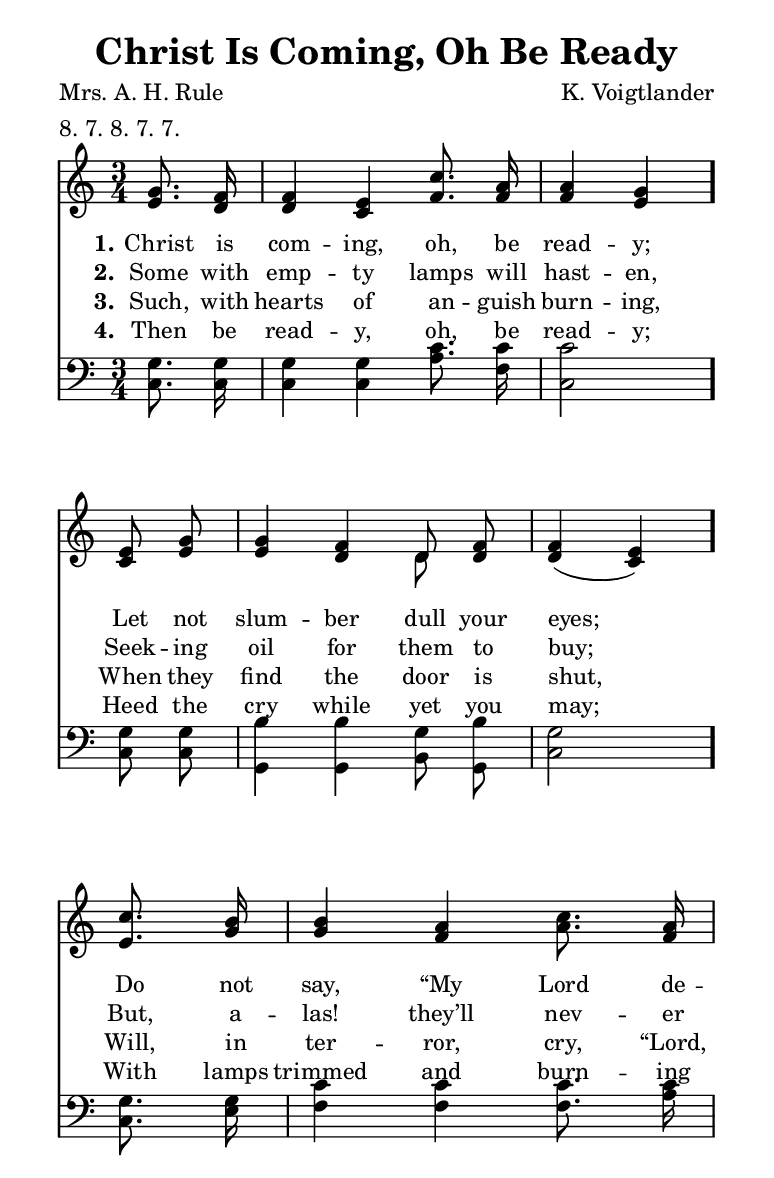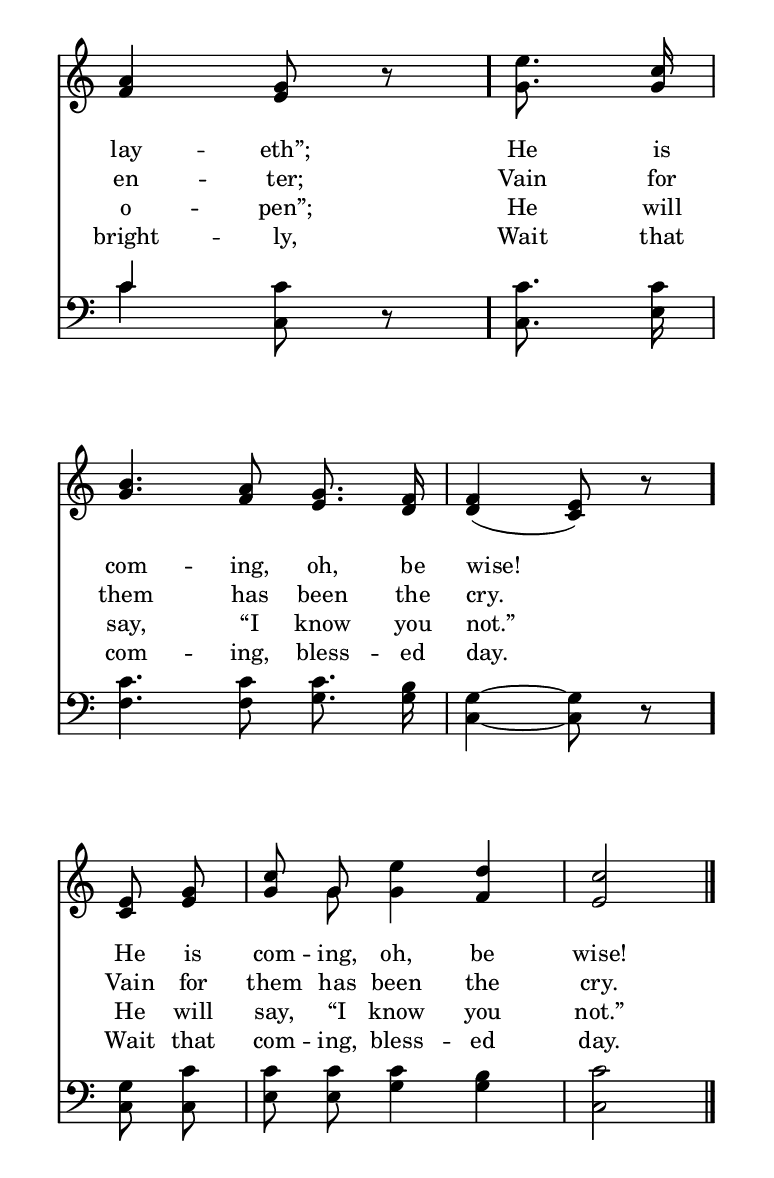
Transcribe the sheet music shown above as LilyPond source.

\include "common/global.ily"
\paper {
  \include "common/paper.ily"
  ragged-bottom = ##t
  ragged-last-bottom = ##t
  systems-per-page = 3
system-system-spacing.padding = 11

}

\header{
  %gospel
  hymnnumber = "70"
  title = "Christ Is Coming, Oh Be Ready"
  tunename = "Laßt mich gehen"
  meter = "8. 7. 8. 7. 7." % original has 8. 7. 8. 7.
  poet = "Mrs. A. H. Rule"
  composer = "K. Voigtlander"
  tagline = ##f
}

% for fermata in MIDI
ta = { \tempo 4=70 }
tb = { \tempo 4=35 }

patternAA = { c8. c16 | c4 c4 c8. c16 | c4 c4 }
patternAB = { c8. c16 | c4 c4 c8. c16 | c2 }
patternAC = { c8. c16 | c4 c4 c8. c16 | c4 c8 c8 }
patternAD = { c8. c16 | c4. c8 c8. c16 | c4 c8 c8 }

patternBA = { c8 c8 | c4 c4 c8 c8 | c4 c4 }
patternBB = { c8 c8 | c4 c4 c8 c8 | c2 }

patternCA = { c8 c8 | c8 c8 c4 c4 | c2 }

global = {
  \include "common/overrides.ily"
  \override Staff.TimeSignature.style = #'numbered
  \time 3/4
  \override Score.MetronomeMark.transparent = ##t % hide all fermata changes too
  \ta
  \key c \major
  \partial 4
  \autoBeamOff
}

notesSoprano = {
\global
\relative c'' {

  \changePitch \patternAA { g f | f e c' a | a g }
  \changePitch \patternBA { e g | g f d f | f( e) }
  \changePitch \patternAC { c' b | b a c a | a g r }
  \changePitch \patternAD { e' c | b a g f | f( e) r }
  \changePitch \patternCA { e g | c g e' d | c }

  \bar "|."

}
}

notesAlto = {
\global
\relative e' {

  \changePitch \patternAA { e d | d c f f | f e }
  \changePitch \patternBA { c e | e d d d | d( c) }
  \changePitch \patternAC { e g | g f a f | f e r }
  \changePitch \patternAD { g g | g f e d | d( c) r }
  \changePitch \patternCA { c e | g g g f | e }

}
}

notesTenor = {
\global
\relative a {

  \changePitch \patternAB { g g | g g c c | c }
  \changePitch \patternBB { g g | b b g b | g }
  \changePitch \patternAC { g g | c c c c | c c r }
  \changePitch \patternAD { c c | c c c b | g ~ g r }
  \changePitch \patternCA { g c | c c c b | c }

}
}

notesBass = {
\global
\relative f {

  \changePitch \patternAB { c c | c c a' f | c }
  \changePitch \patternBB { c c | g g b g | c }
  \changePitch \patternAC { c e | f f f a | c c, r }
  \changePitch \patternAD { c e | f f g g | c, ~ c r }
  \changePitch \patternCA { c c | e e g g | c, }

}
}

wordsA = \lyricmode {
\set stanza = "1."

Christ is com -- ing, oh, be read -- y; \bar "."
Let not slum -- ber dull your eyes; \bar "."
Do not say, “My Lord de -- lay -- eth”; \bar "."
He is com -- ing, oh, be wise! \bar "."
%{HIDE>%} He is com -- ing, oh, be wise! \bar "." %{<HIDE%}

}

wordsB = \lyricmode {
\set stanza = "2."

Some with emp -- ty lamps will hast -- en,
Seek -- ing oil for them to buy;
But, a -- las! they’ll nev -- er en -- ter;
Vain for them has been the cry.
%{HIDE>%} Vain for them has been the cry. %{<HIDE%}

}

wordsC = \lyricmode {
\set stanza = "3."

Such, with hearts of an -- guish burn -- ing,
When they find the door is shut,
Will, in ter -- ror, cry, “Lord, o -- pen”;
He will say, “I know you not.”
%{HIDE>%} He will say, “I know you not.” %{<HIDE%}

}

wordsD = \lyricmode {
\set stanza = "4."

Then be read -- y, oh, be read -- y;
Heed the cry while yet you may;
With lamps trimmed and burn -- ing bright -- ly,
Wait that com -- ing, bless -- ed day.
%{HIDE>%} Wait that com -- ing, bless -- ed day. %{<HIDE%}

}

\score {
  \context ChoirStaff <<
    \context Staff = upper <<
      \set Staff.autoBeaming = ##f
      \set ChoirStaff.systemStartDelimiter = #'SystemStartBar
      \set ChoirStaff.printPartCombineTexts = ##f
      \partcombine #'(2 . 11) \notesSoprano \notesAlto
      \context NullVoice = sopranos { \voiceOne << \notesSoprano >> }
      \context Lyrics = one   \lyricsto sopranos \wordsA
      \context Lyrics = two   \lyricsto sopranos \wordsB
      \context Lyrics = three \lyricsto sopranos \wordsC
      \context Lyrics = four  \lyricsto sopranos \wordsD
    >>
    \context Staff = men <<
      \set Staff.autoBeaming = ##f
      \clef bass
      \set ChoirStaff.printPartCombineTexts = ##f
      \partcombine #'(2 . 11) \notesTenor \notesBass
    >>
  >>
  \layout {
    \include "common/layout.ily"
  }
  #(cond ((ly:get-option 'eog-midi-permitted) #{ \midi{
    \include "common/midi.ily"
  } #}))
}

\version "2.19.49"  % necessary for upgrading to future LilyPond versions.

% vi:set et ts=2 sw=2 ai nocindent syntax=lilypond:
